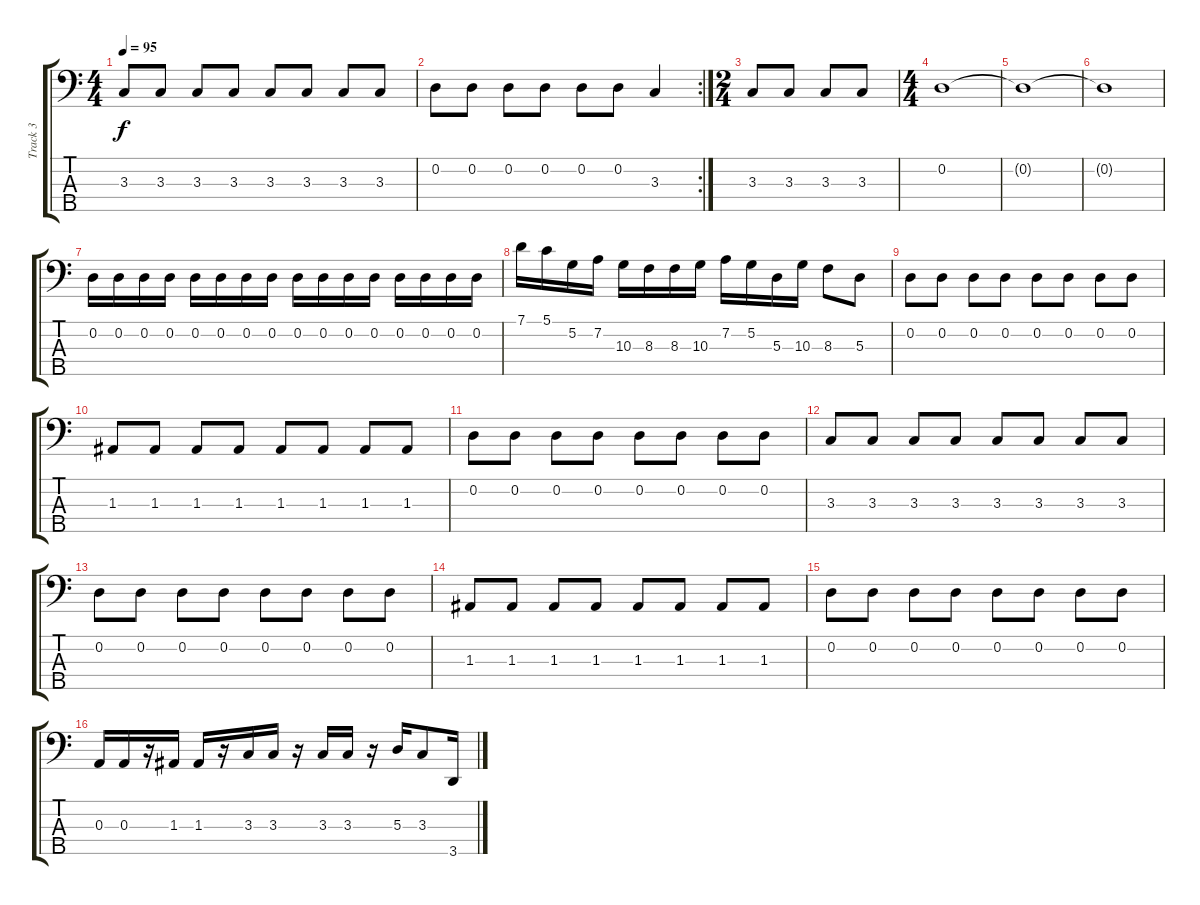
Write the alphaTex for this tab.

\track ("Track 3" "Track 3") {instrument electricbassfinger}
\staff {score tabs}
\tuning (G2 D2 A1 E1 B0) {hide}
\ts (4 4)
\tempo 95
\clef f4
\ks c
3.3.8{dy f} 3.3.8 3.3.8 3.3.8 3.3.8 3.3.8 3.3.8 3.3.8 |
\rc 2
0.2.8 0.2.8 0.2.8 0.2.8 0.2.8 0.2.8 3.3.4 |
\ts (2 4)
3.3.8 3.3.8 3.3.8 3.3.8 |
\ts (4 4)
0.2.1 |
0.2{t}.1 |
0.2{t}.1 |
0.2.16 0.2.16 0.2.16 0.2.16 0.2.16 0.2.16 0.2.16 0.2.16 0.2.16 0.2.16 0.2.16 0.2.16 0.2.16 0.2.16 0.2.16 0.2.16 |
7.1.16 5.1.16 5.2.16 7.2.16 10.3.16 8.3.16 8.3.16 10.3.16 7.2.16 5.2.16 5.3.16 10.3.16 8.3.8 5.3.8 |
0.2.8 0.2.8 0.2.8 0.2.8 0.2.8 0.2.8 0.2.8 0.2.8 |
1.3.8 1.3.8 1.3.8 1.3.8 1.3.8 1.3.8 1.3.8 1.3.8 |
0.2.8 0.2.8 0.2.8 0.2.8 0.2.8 0.2.8 0.2.8 0.2.8 |
3.3.8 3.3.8 3.3.8 3.3.8 3.3.8 3.3.8 3.3.8 3.3.8 |
0.2.8 0.2.8 0.2.8 0.2.8 0.2.8 0.2.8 0.2.8 0.2.8 |
1.3.8 1.3.8 1.3.8 1.3.8 1.3.8 1.3.8 1.3.8 1.3.8 |
0.2.8 0.2.8 0.2.8 0.2.8 0.2.8 0.2.8 0.2.8 0.2.8 |
0.3.16 0.3.16 r.16 1.3.16 1.3.16 r.16 3.3.16 3.3.16 r.16 3.3.16 3.3.16 r.16 5.3.16 3.3.8 3.5.16
